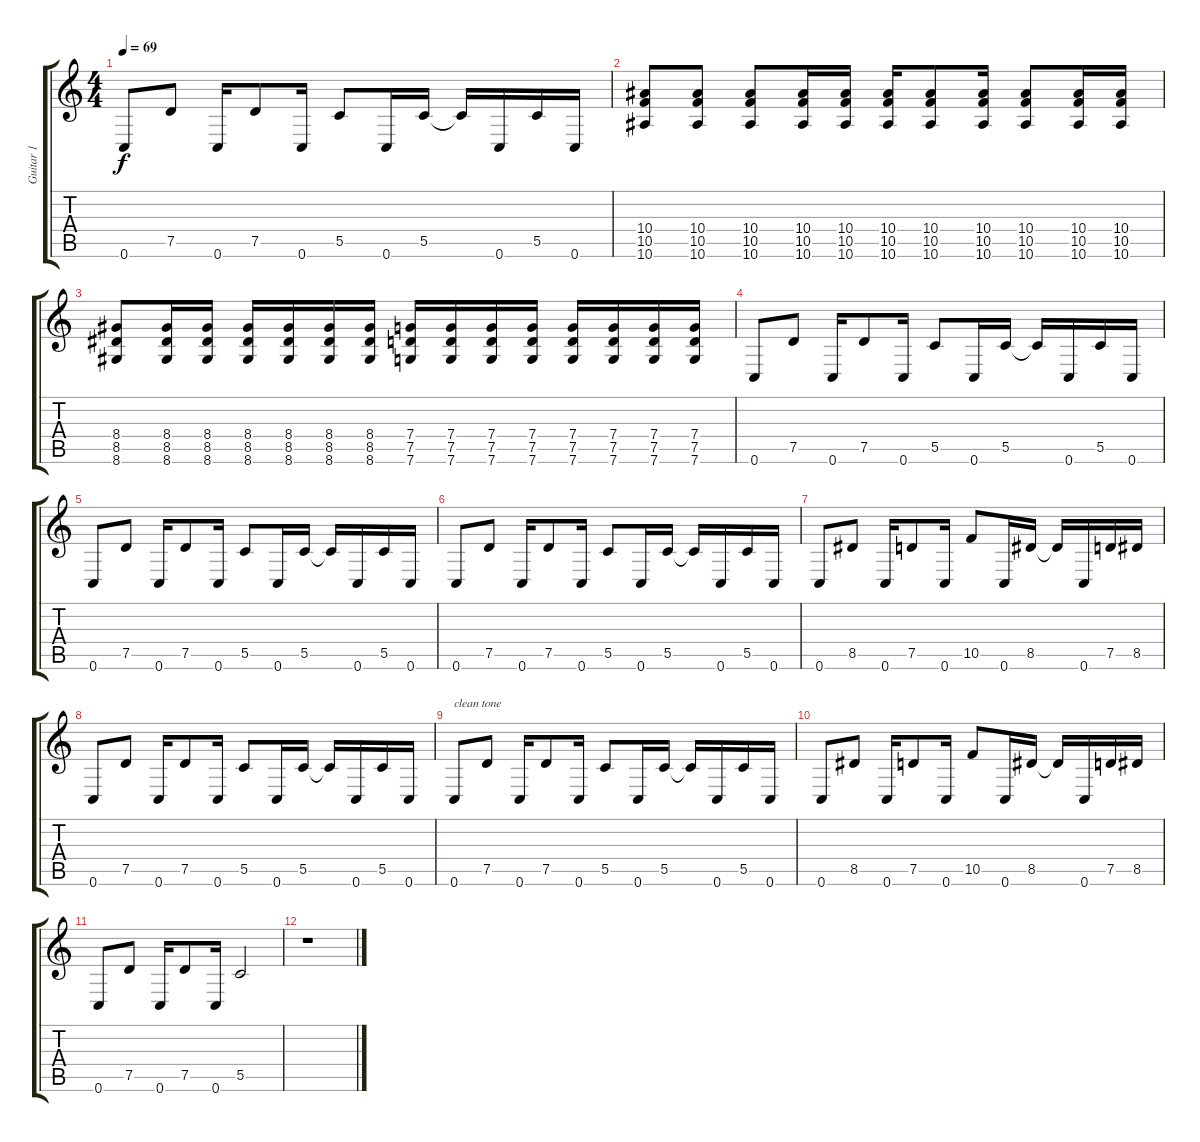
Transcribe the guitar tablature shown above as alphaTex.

\track ("Guitar 1" "Guitar 1") {instrument overdrivenguitar}
\staff {score tabs}
\tuning (D4 A3 F3 C3 G2 C2) {hide}
\ts (4 4)
\tempo 69
\clef g2
\ks c
0.6.8{dy f} 7.5.8 0.6.16 7.5.8 0.6.16 5.5.8 0.6.16 5.5.16 5.5{t}.16 0.6.16 5.5.16 0.6.16 |
(10.4 10.5 10.6).8 (10.4 10.5 10.6).8 (10.4 10.5 10.6).8 (10.4 10.5 10.6).16 (10.4 10.5 10.6).16 (10.4 10.5 10.6).16 (10.4 10.5 10.6).8 (10.4 10.5 10.6).16 (10.4 10.5 10.6).8 (10.4 10.5 10.6).16 (10.4 10.5 10.6).16 |
(8.4 8.5 8.6).8 (8.4 8.5 8.6).16 (8.4 8.5 8.6).16 (8.4 8.5 8.6).16 (8.4 8.5 8.6).16 (8.4 8.5 8.6).16 (8.4 8.5 8.6).16 (7.4 7.5 7.6).16 (7.4 7.5 7.6).16 (7.4 7.5 7.6).16 (7.4 7.5 7.6).16 (7.4 7.5 7.6).16 (7.4 7.5 7.6).16 (7.4 7.5 7.6).16 (7.4 7.5 7.6).16 |
0.6.8 7.5.8 0.6.16 7.5.8 0.6.16 5.5.8 0.6.16 5.5.16 5.5{t}.16 0.6.16 5.5.16 0.6.16 |
0.6.8 7.5.8 0.6.16 7.5.8 0.6.16 5.5.8 0.6.16 5.5.16 5.5{t}.16 0.6.16 5.5.16 0.6.16 |
0.6.8 7.5.8 0.6.16 7.5.8 0.6.16 5.5.8 0.6.16 5.5.16 5.5{t}.16 0.6.16 5.5.16 0.6.16 |
0.6.8 8.5.8 0.6.16 7.5.8 0.6.16 10.5.8 0.6.16 8.5.16 8.5{t}.16 0.6.16 7.5.16 8.5.16 |
0.6.8 7.5.8 0.6.16 7.5.8 0.6.16 5.5.8 0.6.16 5.5.16 5.5{t}.16 0.6.16 5.5.16 0.6.16 |
0.6.8{txt "clean tone" instrument electricguitarclean} 7.5.8 0.6.16 7.5.8 0.6.16 5.5.8 0.6.16 5.5.16 5.5{t}.16 0.6.16 5.5.16 0.6.16 |
0.6.8 8.5.8 0.6.16 7.5.8 0.6.16 10.5.8 0.6.16 8.5.16 8.5{t}.16 0.6.16 7.5.16 8.5.16 |
0.6.8 7.5.8 0.6.16 7.5.8 0.6.16 5.5.2 |
r.1
